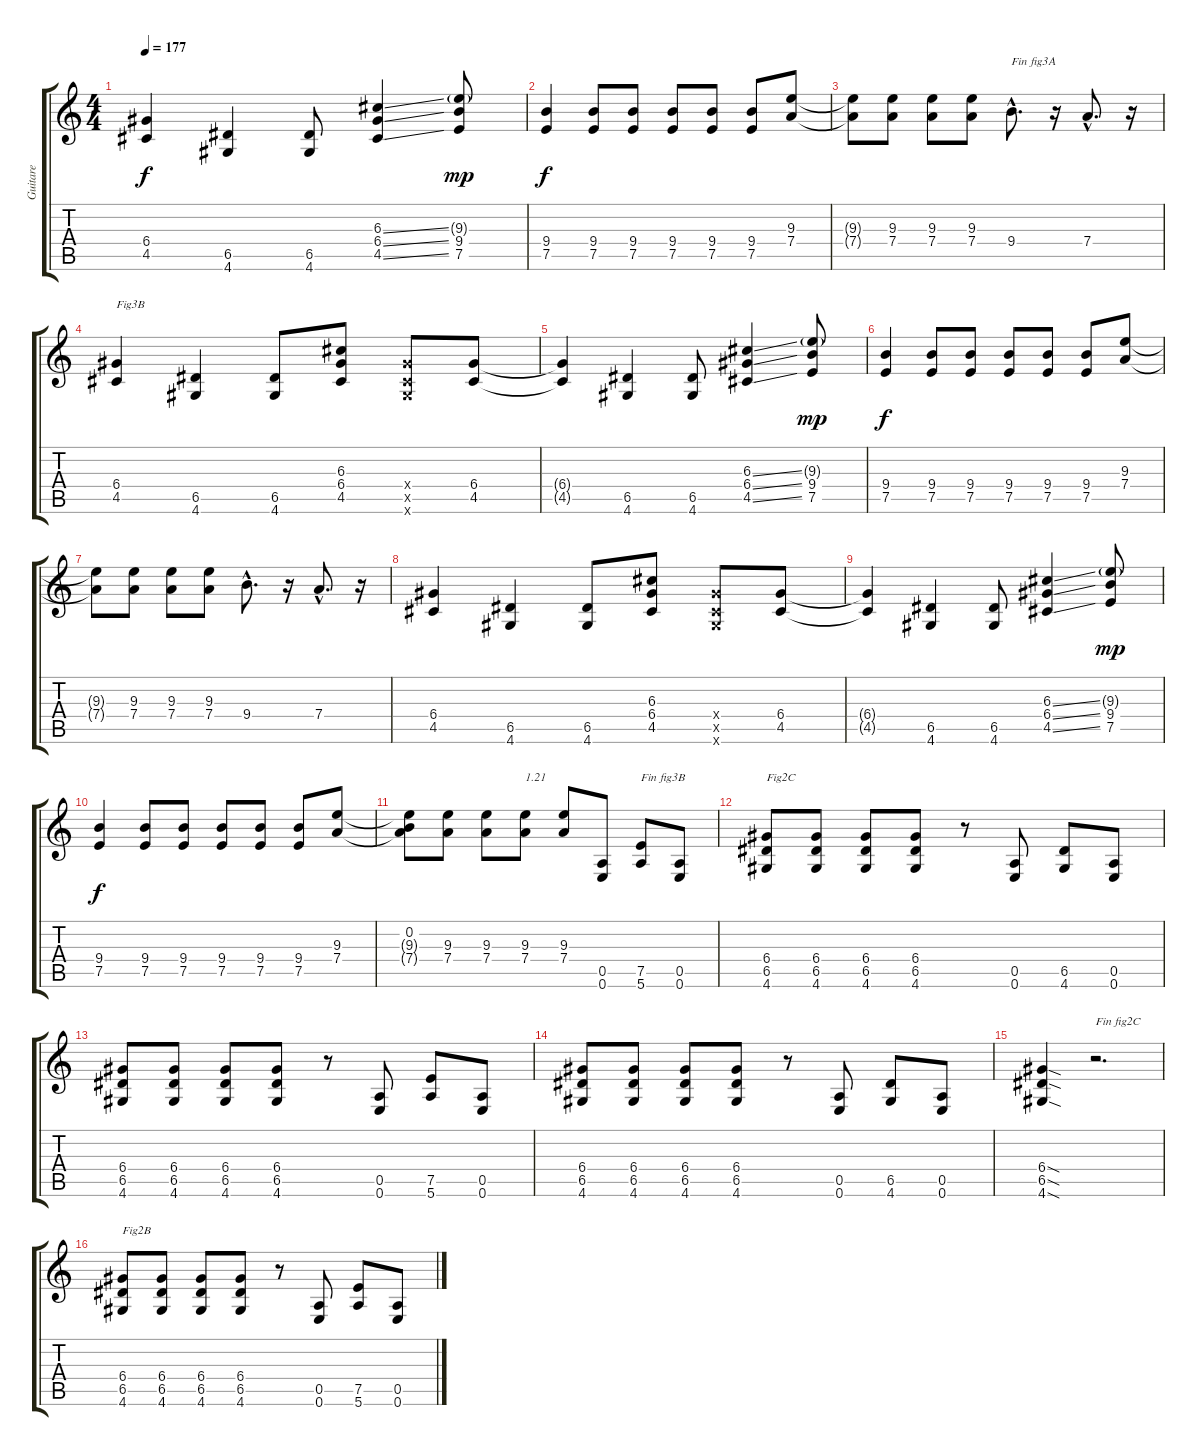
\track ("Guitare" "Guitare") {instrument overdrivenguitar}
\staff {score tabs}
\tuning (E4 B3 G3 D3 A2 E2) {hide}
\ts (4 4)
\tempo 177
\clef g2
\ks c
(6.4{t} 4.5{t}).4{dy f} (6.5 4.6).4 (6.5 4.6).8 (6.3{ss} 6.4{ss} 4.5{ss}).4 (9.3{g} 9.4 7.5).8{dy mp} |
(9.4 7.5).4{dy f} (9.4 7.5).8 (9.4 7.5).8 (9.4 7.5).8 (9.4 7.5).8 (9.4 7.5).8 (9.3 7.4).8 |
(9.3{t} 7.4{t}).8 (9.3 7.4).8 (9.3 7.4).8 (9.3 7.4).8 9.4{hac}.8{d txt "Fin fig3A"} r.16 7.4{hac}.8{d} r.16 |
(6.4 4.5).4{txt "Fig3B"} (6.5 4.6).4 (6.5 4.6).8 (6.3 6.4 4.5).8 (6.4{x} 4.5{x} 4.6{x}).8 (6.4 4.5).8 |
(6.4{t} 4.5{t}).4 (6.5 4.6).4 (6.5 4.6).8 (6.3{ss} 6.4{ss} 4.5{ss}).4 (9.3{g} 9.4 7.5).8{dy mp} |
(9.4 7.5).4{dy f} (9.4 7.5).8 (9.4 7.5).8 (9.4 7.5).8 (9.4 7.5).8 (9.4 7.5).8 (9.3 7.4).8 |
(9.3{t} 7.4{t}).8 (9.3 7.4).8 (9.3 7.4).8 (9.3 7.4).8 9.4{hac}.8{d} r.16 7.4{hac}.8{d} r.16 |
(6.4 4.5).4 (6.5 4.6).4 (6.5 4.6).8 (6.3 6.4 4.5).8 (6.4{x} 4.5{x} 4.6{x}).8 (6.4 4.5).8 |
(6.4{t} 4.5{t}).4 (6.5 4.6).4 (6.5 4.6).8 (6.3{ss} 6.4{ss} 4.5{ss}).4 (9.3{g} 9.4 7.5).8{dy mp} |
(9.4 7.5).4{dy f} (9.4 7.5).8 (9.4 7.5).8 (9.4 7.5).8 (9.4 7.5).8 (9.4 7.5).8 (9.3 7.4).8 |
(0.2 9.3{t} 7.4{t}).8 (9.3 7.4).8 (9.3 7.4).8 (9.3 7.4).8{txt "1.21"} (9.3 7.4).8 (0.5 0.6).8 (7.5 5.6).8{txt "Fin fig3B"} (0.5 0.6).8 |
(6.4 6.5 4.6).8{txt "Fig2C"} (6.4 6.5 4.6).8 (6.4 6.5 4.6).8 (6.4 6.5 4.6).8 r.8 (0.5 0.6).8 (6.5 4.6).8 (0.5 0.6).8 |
(6.4 6.5 4.6).8 (6.4 6.5 4.6).8 (6.4 6.5 4.6).8 (6.4 6.5 4.6).8 r.8 (0.5 0.6).8 (7.5 5.6).8 (0.5 0.6).8 |
(6.4 6.5 4.6).8 (6.4 6.5 4.6).8 (6.4 6.5 4.6).8 (6.4 6.5 4.6).8 r.8 (0.5 0.6).8 (6.5 4.6).8 (0.5 0.6).8 |
(6.4{sod} 6.5{sod} 4.6{sod}).4 r.2{d txt "Fin fig2C"} |
(6.4 6.5 4.6).8{txt "Fig2B"} (6.4 6.5 4.6).8 (6.4 6.5 4.6).8 (6.4 6.5 4.6).8 r.8 (0.5 0.6).8 (7.5 5.6).8 (0.5 0.6).8
